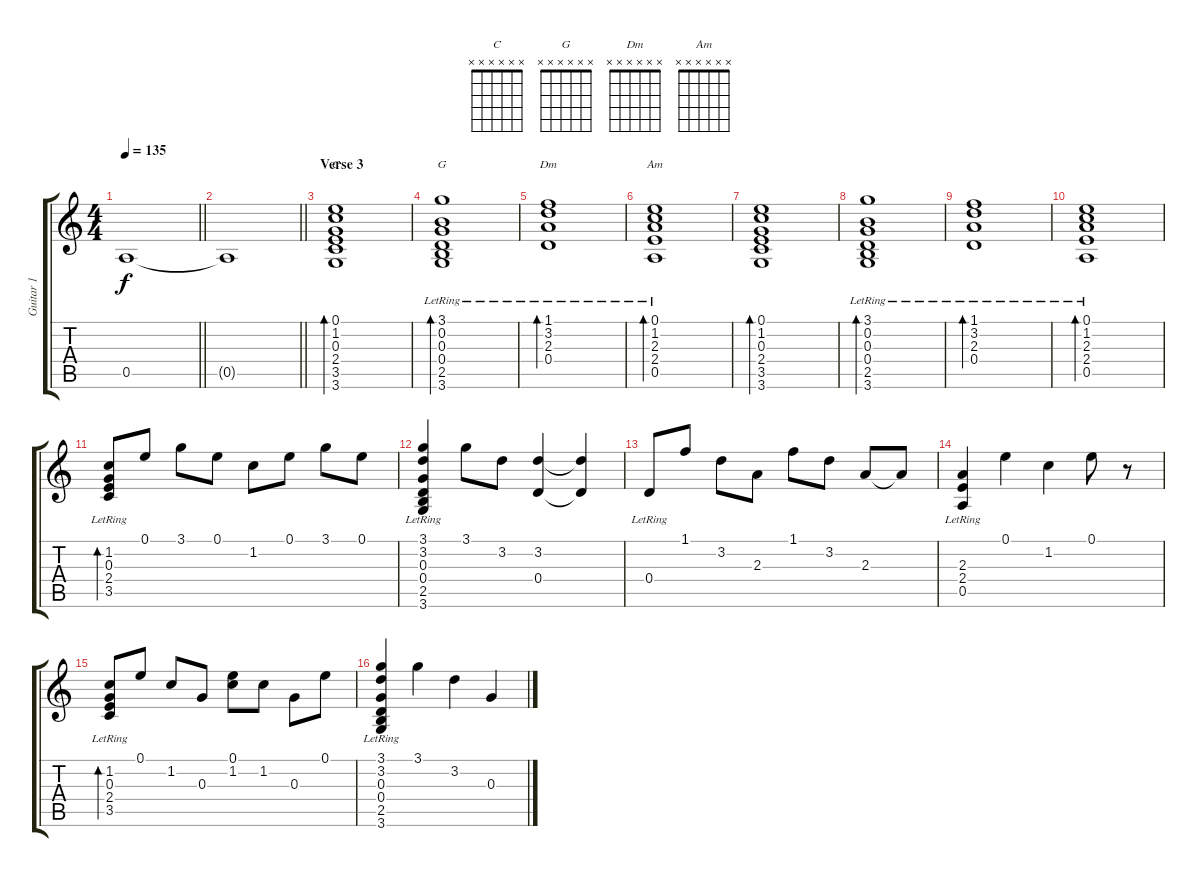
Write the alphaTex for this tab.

\track ("Guitar 1" "Guitar 1") {instrument acousticguitarnylon}
\staff {score tabs}
\tuning (E4 B3 G3 D3 A2 E2) {hide}
\chord ("C" x x x x x x)
\chord ("G" x x x x x x)
\chord ("Dm" x x x x x x)
\chord ("Am" x x x x x x)
\ts (4 4)
\tempo 135
\clef g2
\barLineRight lightlight
\ks c
0.5.1{dy f} |
\barLineRight lightlight
0.5{t}.1{volume 7} |
\section ("" "Verse 3")
(0.1 1.2 0.3 2.4 3.5 3.6).1{bd 480 ch "C" volume 13} |
(3.1 0.2 0.3 0.4 2.5 3.6{lr}).1{bd 480 ch "G"} |
(1.1 3.2 2.3 0.4{lr}).1{bd 480 ch "Dm"} |
(0.1 1.2 2.3 2.4 0.5{lr}).1{bd 480 ch "Am"} |
(0.1 1.2 0.3 2.4 3.5 3.6).1{bd 480} |
(3.1 0.2 0.3 0.4 2.5 3.6{lr}).1{bd 480} |
(1.1 3.2 2.3 0.4{lr}).1{bd 480} |
(0.1 1.2 2.3 2.4 0.5{lr}).1{bd 480} |
(1.2 0.3 2.4 3.5{lr}).8{bd 120} 0.1.8 3.1.8 0.1.8 1.2.8 0.1.8 3.1.8 0.1.8 |
(3.1 3.2 0.3 0.4 2.5 3.6{lr}).4 3.1.8 3.2.8 (3.2 0.4).4 (3.2{t} 0.4{t}).4 |
0.4{lr}.8 1.1.8 3.2.8 2.3.8 1.1.8 3.2.8 2.3.8 2.3{t}.8 |
(2.3 2.4 0.5{lr}).4 0.1.4 1.2.4 0.1.8 r.8 |
(1.2 0.3 2.4 3.5{lr}).8{bd 120} 0.1.8 1.2.8 0.3.8 (0.1 1.2).8 1.2.8 0.3.8 0.1.8 |
(3.1 3.2 0.3 0.4 2.5 3.6{lr}).4 3.1.4 3.2.4 0.3.4
